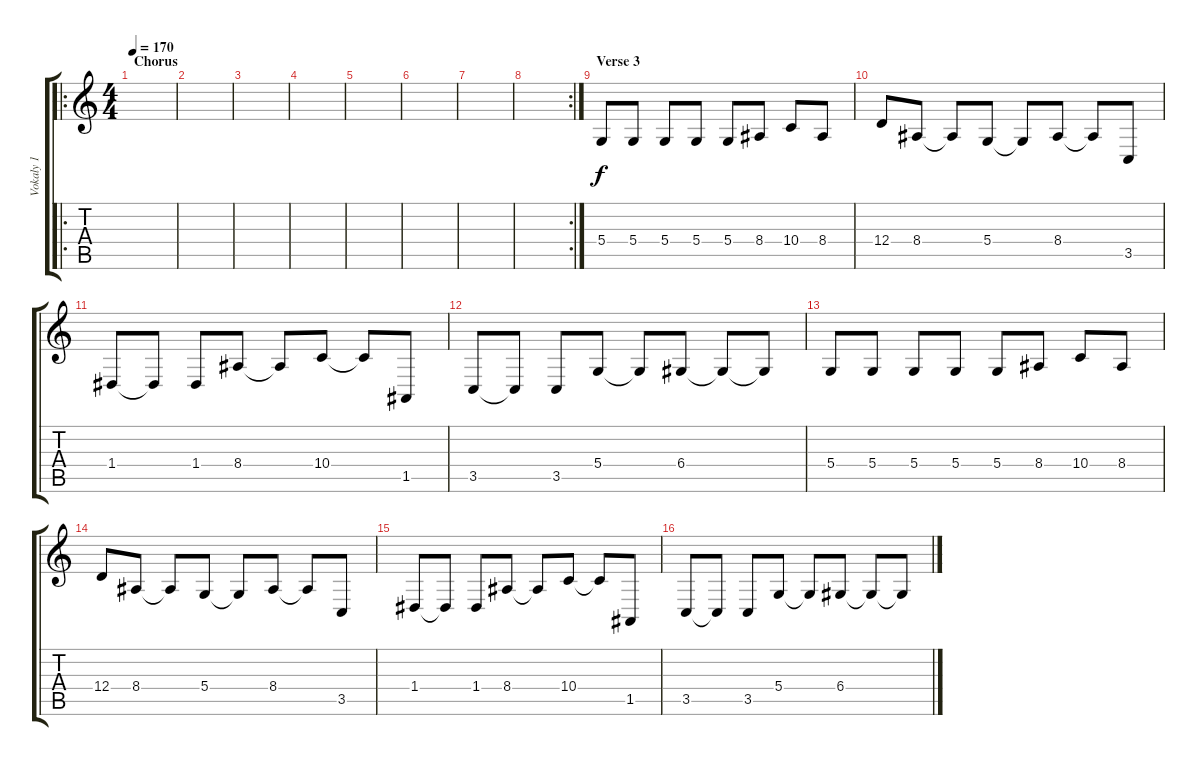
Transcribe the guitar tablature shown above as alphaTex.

\track ("Vokaly 1" "Vokaly 1") {instrument lead2sawtooth}
\staff {score tabs}
\tuning (E4 B3 G3 D3 A2 E2) {hide}
\ro
\ts (4 4)
\section ("" "Chorus")
\tempo 170
\clef g2
\ks c
|
|
|
|
|
|
|
\rc 2
|
\section ("" "Verse 3")
5.4.8 5.4.8 5.4.8 5.4.8 5.4.8 8.4.8 10.4.8 8.4.8 |
12.4.8 8.4.8 8.4{t}.8 5.4.8 5.4{t}.8 8.4.8 8.4{t}.8 3.5.8 |
1.4.8 1.4{t}.8 1.4.8 8.4.8 8.4{t}.8 10.4.8 10.4{t}.8 1.5.8 |
3.5.8 3.5{t}.8 3.5.8 5.4.8 5.4{t}.8 6.4.8 6.4{t}.8 6.4{t}.8 |
5.4.8 5.4.8 5.4.8 5.4.8 5.4.8 8.4.8 10.4.8 8.4.8 |
12.4.8 8.4.8 8.4{t}.8 5.4.8 5.4{t}.8 8.4.8 8.4{t}.8 3.5.8 |
1.4.8 1.4{t}.8 1.4.8 8.4.8 8.4{t}.8 10.4.8 10.4{t}.8 1.5.8 |
3.5.8 3.5{t}.8 3.5.8 5.4.8 5.4{t}.8 6.4.8 6.4{t}.8 6.4{t}.8
